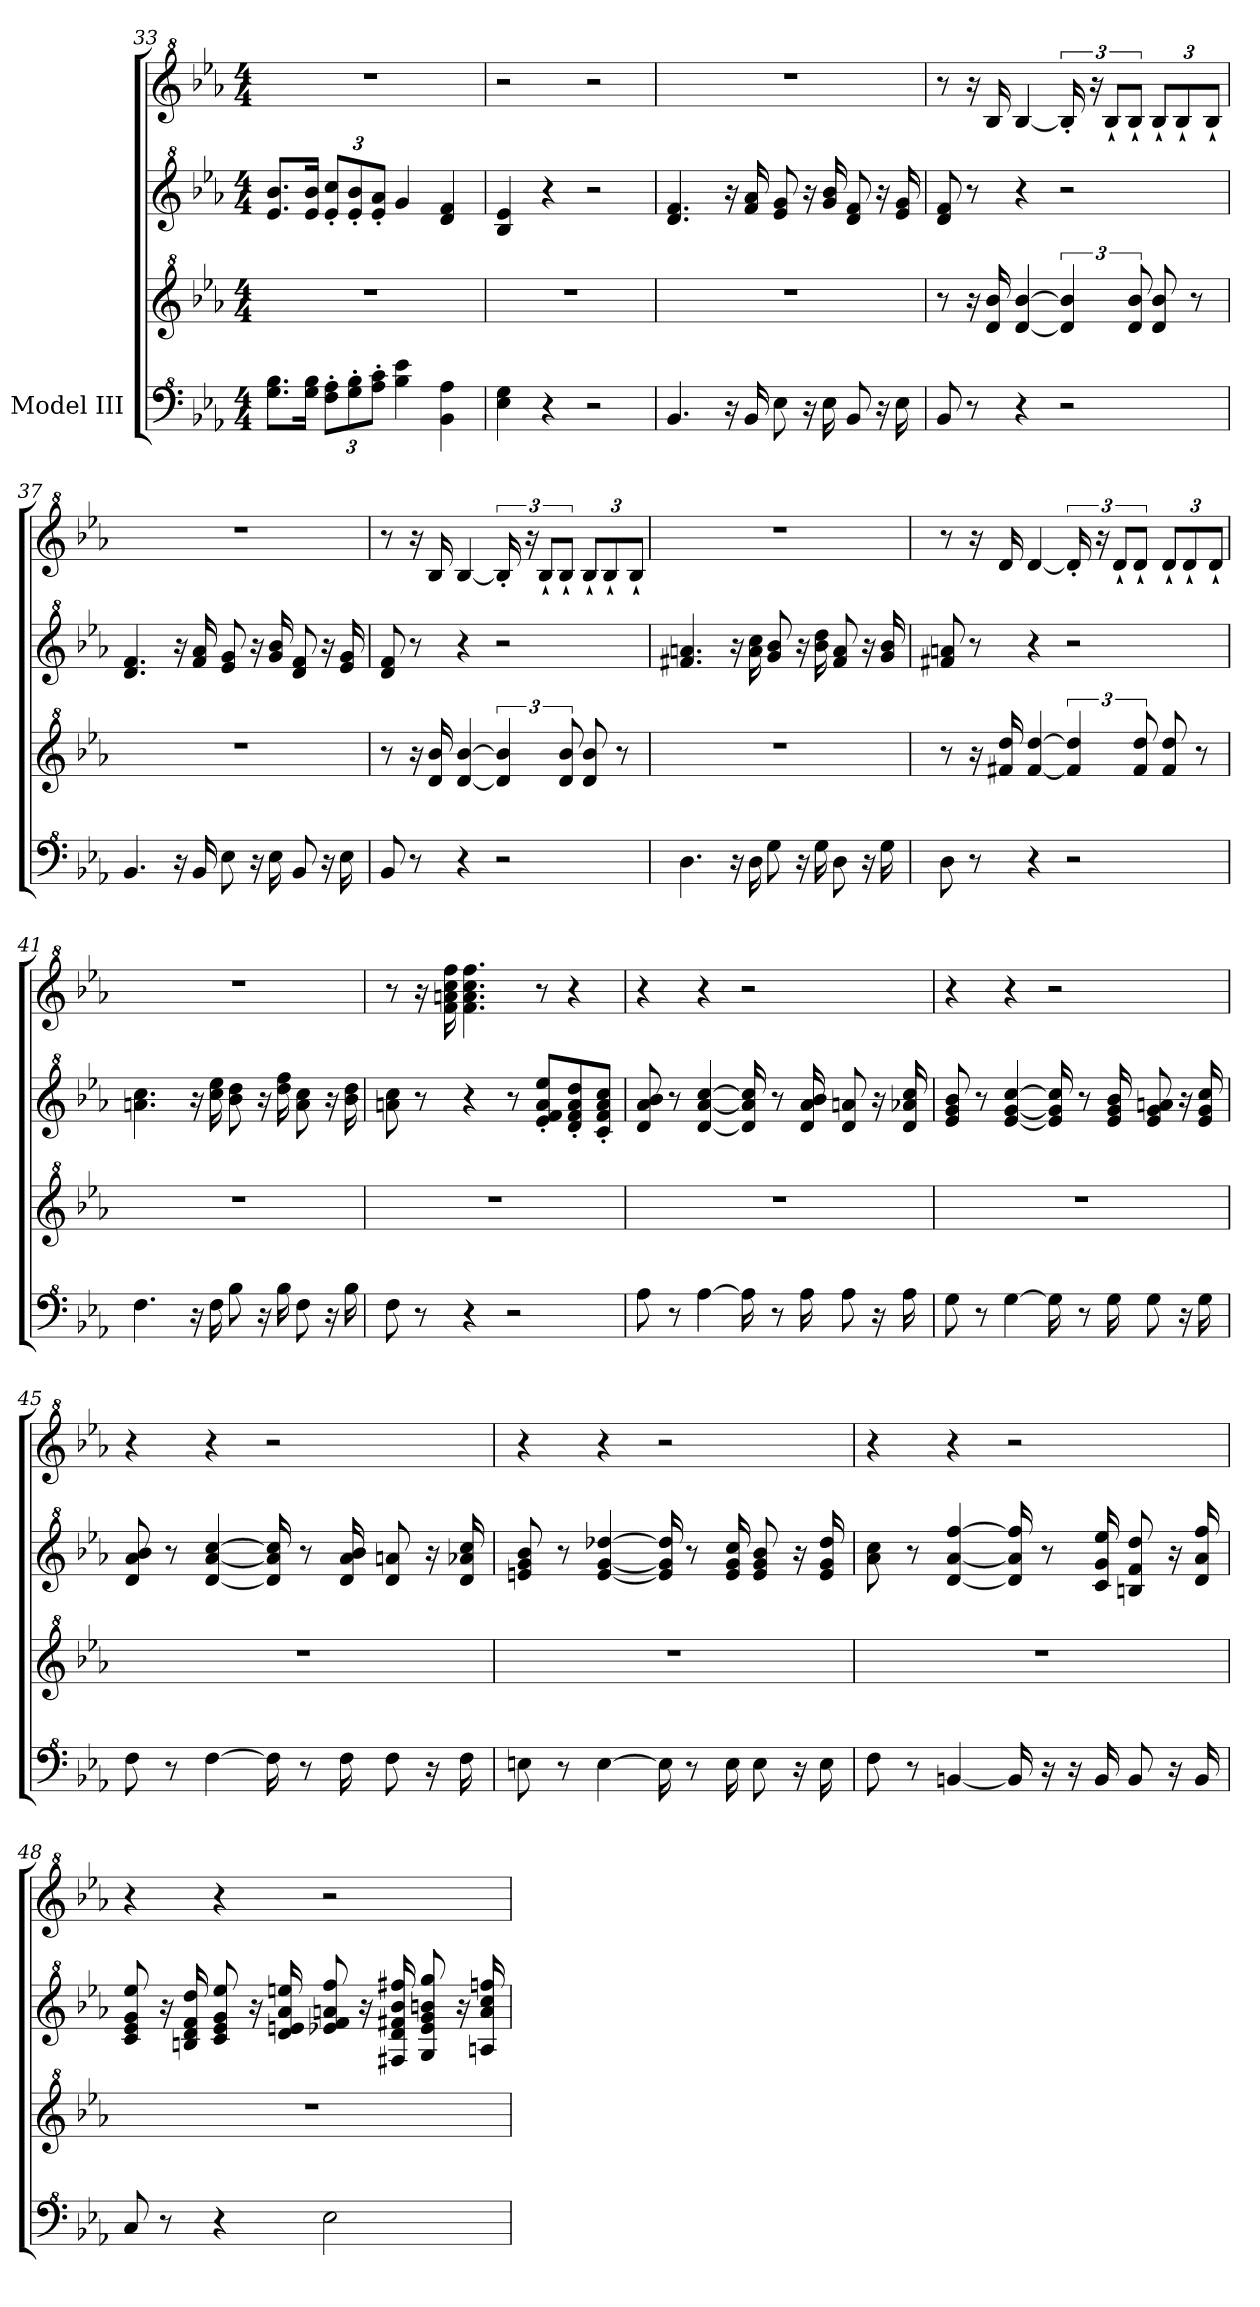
**kern	**kern	**kern	**kern
*part1	*part1	*part1	*part1
*staff4	*staff3	*staff2	*staff1
*I"Model III	*	*	*
*clefF^4	*clefG^2	*clefG^2	*clefG^2
*k[b-e-a-]	*k[b-e-a-]	*k[b-e-a-]	*k[b-e-a-]
*M4/4	*M4/4	*M4/4	*M4/4
=33	=33	=33	=33
8.g\ 8.b-\L	1r	8.ee-/ 8.bb-/L	1r
16g\ 16b-\Jk	.	16ee-/ 16bb-/Jk	.
*Xbrackettup	*	*Xbrackettup	*
12f\' 12a-\'L	.	12ee-/' 12ccc/'L	.
12g\' 12b-\'	.	12ee-/' 12bb-/'	.
12a-\' 12cc\'J	.	12ee-/' 12aa-/'J	.
4b-\ 4ee-\	.	4gg/	.
4B-\ 4a-\	.	4dd/ 4ff/	.
=34	=34	=34	=34
4e-\ 4g\	1r	4b-/ 4ee-/	2r
4r	.	4r	.
*	*	*	*MM126
2r	.	2r	2r
=35	=35	=35	=35
4.B-/	1r	4.dd/ 4.ff/	1r
16r	.	16r	.
16B-/	.	16ff/ 16aa-/	.
8e-\	.	8ee-/ 8gg/	.
16r	.	16r	.
16e-\	.	16gg/ 16bb-/	.
8B-/	.	8dd/ 8ff/	.
16r	.	16r	.
16e-\	.	16ee-/ 16gg/	.
!!LO:PB:g=z
=36	=36	=36	=36
8B-/	8r	8dd/ 8ff/	8r
8r	16r	8r	16r
.	16dd/ 16bb-/	.	16b-/
4r	[4dd/ [4bb-/	4r	[4b-/
2r	6dd/] 6bb-/]	2r	24b-'/]
.	.	.	24r
.	.	.	12b-`/L
.	12dd/ 12bb-/	.	12b-`/J
*	*	*	*Xbrackettup
.	8dd/ 8bb-/	.	12b-`/L
.	.	.	12b-`/
.	8r	.	.
.	.	.	12b-`/J
=37	=37	=37	=37
4.B-/	1r	4.dd/ 4.ff/	1r
16r	.	16r	.
16B-/	.	16ff/ 16aa-/	.
8e-\	.	8ee-/ 8gg/	.
16r	.	16r	.
16e-\	.	16gg/ 16bb-/	.
8B-/	.	8dd/ 8ff/	.
16r	.	16r	.
16e-\	.	16ee-/ 16gg/	.
=38	=38	=38	=38
8B-/	8r	8dd/ 8ff/	8r
8r	16r	8r	16r
.	16dd/ 16bb-/	.	16b-/
4r	[4dd/ [4bb-/	4r	[4b-/
*	*	*	*brackettup
2r	6dd/] 6bb-/]	2r	24b-'/]
.	.	.	24r
.	.	.	12b-`/L
.	12dd/ 12bb-/	.	12b-`/J
*	*	*	*Xbrackettup
.	8dd/ 8bb-/	.	12b-`/L
.	.	.	12b-`/
.	8r	.	.
.	.	.	12b-`/J
!!LO:LB:g=z
=39	=39	=39	=39
4.d\	1r	4.ff#X/ 4.aan/	1r
16r	.	16r	.
16d\	.	16aa\ 16ccc\	.
8g\	.	8gg/ 8bb-/	.
16r	.	16r	.
16g\	.	16bb-\ 16ddd\	.
8d\	.	8ff#/ 8aa/	.
16r	.	16r	.
16g\	.	16gg/ 16bb-/	.
=40	=40	=40	=40
8d\	8r	8ff#X/ 8aan/	8r
8r	16r	8r	16r
.	16ff#X/ 16ddd/	.	16dd/
4r	[4ff#/ [4ddd/	4r	[4dd/
*	*	*	*brackettup
2r	6ff#/] 6ddd/]	2r	24dd'/]
.	.	.	24r
.	.	.	12dd`/L
.	12ff#/ 12ddd/	.	12dd`/J
*	*	*	*Xbrackettup
.	8ff#/ 8ddd/	.	12dd`/L
.	.	.	12dd`/
.	8r	.	.
.	.	.	12dd`/J
=41	=41	=41	=41
4.f\	1r	4.aan\ 4.ccc\	1r
16r	.	16r	.
16f\	.	16ccc\ 16eee-\	.
8b-\	.	8bb-\ 8ddd\	.
16r	.	16r	.
16b-\	.	16ddd\ 16fff\	.
8f\	.	8aa\ 8ccc\	.
16r	.	16r	.
16b-\	.	16bb-\ 16ddd\	.
=42	=42	=42	=42
8f\	1r	8aan\ 8ccc\	8r
8r	.	8r	16r
.	.	.	16ff\ 16aan\ 16ccc\ 16fff\
4r	.	4r	4.ff\ 4.aa\ 4.ccc\ 4.fff\
2r	.	8r	.
.	.	8ee-/' 8ff/' 8aa/' 8eee-/'L	8r
.	.	8dd/' 8ff/' 8aa/' 8ddd/'	4r
.	.	8cc/' 8ff/' 8aa/' 8ccc/'J	.
!!LO:LB:g=z
=43	=43	=43	=43
8a-\	1r	8dd/ 8aa-/ 8bb-/	4r
8r	.	8r	.
*	*	*	*MM127
[4a-\	.	[4dd/ [4aa-/ [4ccc/	4r
16a-\]	.	16dd/] 16aa-/] 16ccc/]	2r
8r	.	8r	.
16a-\	.	16dd/ 16aa-/ 16bb-/	.
8a-\	.	8dd/ 8aan/	.
16r	.	16r	.
16a-\	.	16dd/ 16aa-X/ 16ccc/	.
=44	=44	=44	=44
8g\	1r	8ee-/ 8gg/ 8bb-/	4r
8r	.	8r	.
*	*	*	*MM128
[4g\	.	[4ee-/ [4gg/ [4ccc/	4r
16g\]	.	16ee-/] 16gg/] 16ccc/]	2r
8r	.	8r	.
16g\	.	16ee-/ 16gg/ 16bb-/	.
8g\	.	8ee-/ 8gg/ 8aan/	.
16r	.	16r	.
16g\	.	16ee-/ 16gg/ 16ccc/	.
=45	=45	=45	=45
8f\	1r	8dd/ 8aa-/ 8bb-/	4r
8r	.	8r	.
*	*	*	*MM129
[4f\	.	[4dd/ [4aa-/ [4ccc/	4r
16f\]	.	16dd/] 16aa-/] 16ccc/]	2r
8r	.	8r	.
16f\	.	16dd/ 16aa-/ 16bb-/	.
8f\	.	8dd/ 8aan/	.
16r	.	16r	.
16f\	.	16dd/ 16aa-X/ 16ccc/	.
!!LO:PB:g=z
=46	=46	=46	=46
8en\	1r	8een/ 8gg/ 8bb-/	4r
8r	.	8r	.
*	*	*	*MM130
[4e\	.	[4ee/ [4gg/ [4ddd-X/	4r
16e\]	.	16ee/] 16gg/] 16ddd-/]	2r
8r	.	8r	.
16e\	.	16ee/ 16gg/ 16ccc/	.
8e\	.	8ee/ 8gg/ 8bb-/	.
16r	.	16r	.
16e\	.	16ee/ 16gg/ 16ddd-/	.
=47	=47	=47	=47
8f\	1r	8aa-\ 8ccc\	4r
8r	.	8r	.
*	*	*	*MM131
[4Bn/	.	[4dd/ [4aa-/ [4fff/	4r
16B/]	.	16dd/] 16aa-/] 16fff/]	2r
16r	.	8r	.
16r	.	.	.
16B/	.	16cc/ 16gg/ 16eee-/	.
8B/	.	8bn/ 8ff/ 8ddd/	.
16r	.	16r	.
16B/	.	16dd/ 16aa-/ 16fff/	.
!!LO:LB:g=z
=48	=48	=48	=48
8c/	1r	8cc/ 8ee-/ 8gg/ 8eee-/	4r
8r	.	16r	.
.	.	16bn/ 16dd/ 16ff/ 16ddd/	.
*	*	*	*MM132
4r	.	8cc/ 8ee-/ 8gg/ 8eee-/	4r
.	.	16r	.
.	.	16dd/ 16een/ 16aa-/ 16eeen/	.
2e-\	.	8ee-X/ 8ff/ 8aan/ 8fff/	2r
.	.	16r	.
.	.	16f#X/ 16dd/ 16ff#X/ 16bb-/ 16fff#X/	.
.	.	8g/ 8ee-/ 8gg/ 8bbn/ 8ggg/	.
.	.	16r	.
.	.	16an/ 16aa/ 16ccc/ 16fffn/	.
=	=	=	=
*-	*-	*-	*-
